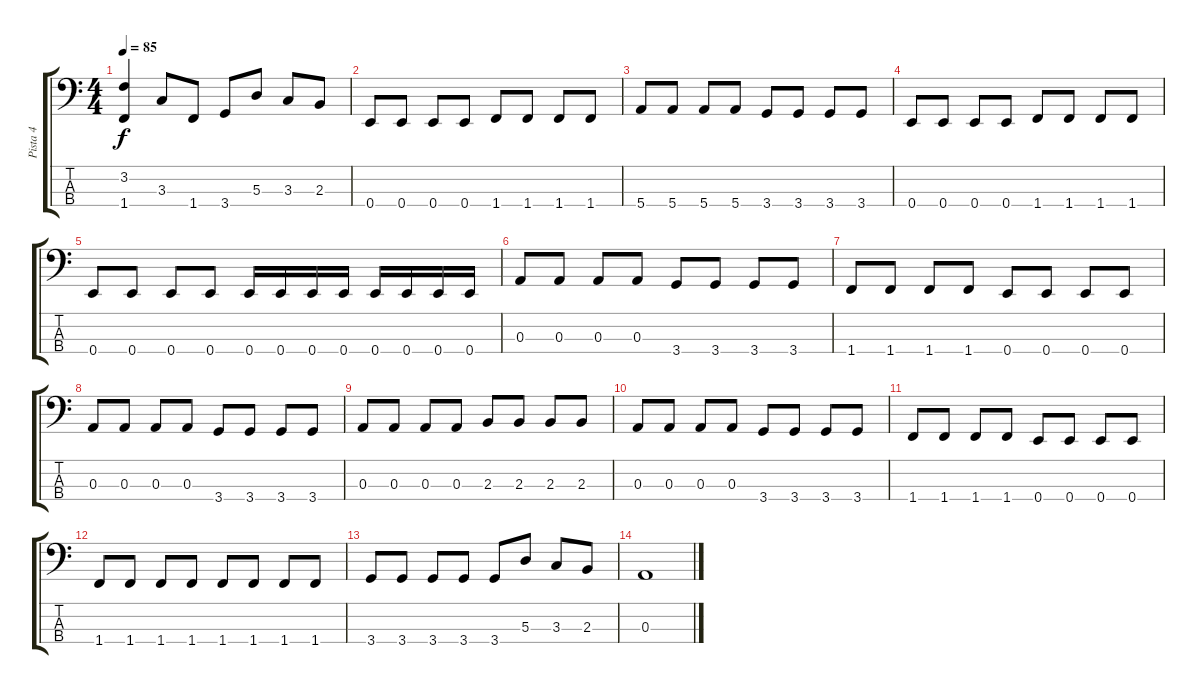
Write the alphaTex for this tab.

\track ("Pista 4" "Pista 4") {instrument electricbassfinger}
\staff {score tabs}
\tuning (G2 D2 A1 E1) {hide}
\ts (4 4)
\tempo 85
\clef f4
\ks c
(3.2 1.4).4{dy f} 3.3.8 1.4.8 3.4.8 5.3.8 3.3.8 2.3.8 |
0.4.8 0.4.8 0.4.8 0.4.8 1.4.8 1.4.8 1.4.8 1.4.8 |
5.4.8 5.4.8 5.4.8 5.4.8 3.4.8 3.4.8 3.4.8 3.4.8 |
0.4.8 0.4.8 0.4.8 0.4.8 1.4.8 1.4.8 1.4.8 1.4.8 |
0.4.8 0.4.8 0.4.8 0.4.8 0.4.16 0.4.16 0.4.16 0.4.16 0.4.16 0.4.16 0.4.16 0.4.16 |
0.3.8 0.3.8 0.3.8 0.3.8 3.4.8 3.4.8 3.4.8 3.4.8 |
1.4.8 1.4.8 1.4.8 1.4.8 0.4.8 0.4.8 0.4.8 0.4.8 |
0.3.8 0.3.8 0.3.8 0.3.8 3.4.8 3.4.8 3.4.8 3.4.8 |
0.3.8 0.3.8 0.3.8 0.3.8 2.3.8 2.3.8 2.3.8 2.3.8 |
0.3.8 0.3.8 0.3.8 0.3.8 3.4.8 3.4.8 3.4.8 3.4.8 |
1.4.8 1.4.8 1.4.8 1.4.8 0.4.8 0.4.8 0.4.8 0.4.8 |
1.4.8 1.4.8 1.4.8 1.4.8 1.4.8 1.4.8 1.4.8 1.4.8 |
3.4.8 3.4.8 3.4.8 3.4.8 3.4.8 5.3.8 3.3.8 2.3.8 |
0.3.1
